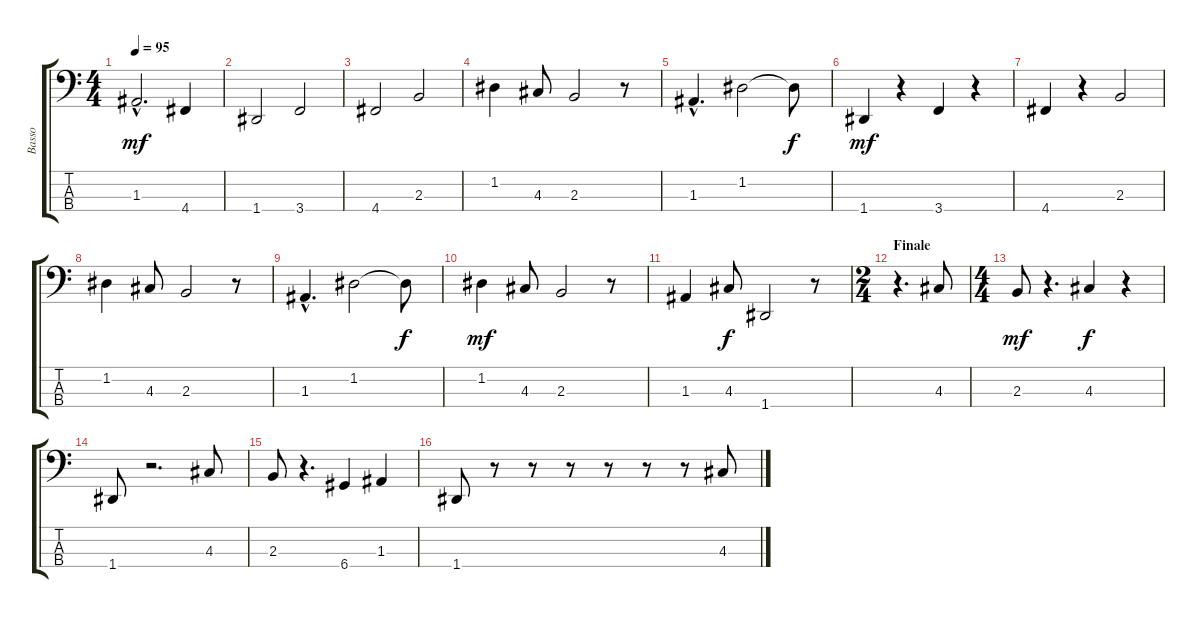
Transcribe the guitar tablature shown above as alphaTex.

\track ("Basso" "Basso") {instrument synthbass2}
\staff {score tabs}
\tuning (G2 D2 A1 D1) {hide}
\ts (4 4)
\tempo 95
\clef f4
\ks c
1.3{hac}.2{d dy mf} 4.4.4 |
1.4.2 3.4.2 |
4.4.2 2.3.2 |
1.2.4 4.3.8 2.3.2 r.8 |
1.3{hac}.4{d} 1.2.2 1.2{t}.8{dy f} |
1.4.4{dy mf} r.4 3.4.4 r.4 |
4.4.4 r.4 2.3.2 |
1.2.4 4.3.8 2.3.2 r.8 |
1.3{hac}.4{d} 1.2.2 1.2{t}.8{dy f} |
1.2.4{dy mf} 4.3.8 2.3.2 r.8 |
1.3.4 4.3.8{dy f} 1.4.2 r.8 |
\ts (2 4)
\section ("" "Finale")
r.4{d} 4.3.8 |
\ts (4 4)
2.3.8{dy mf} r.4{d} 4.3.4{dy f} r.4 |
1.4.8 r.2{d} 4.3.8 |
2.3.8 r.4{d} 6.4.4 1.3.4 |
1.4.8 r.8 r.8 r.8 r.8 r.8 r.8 4.3.8
